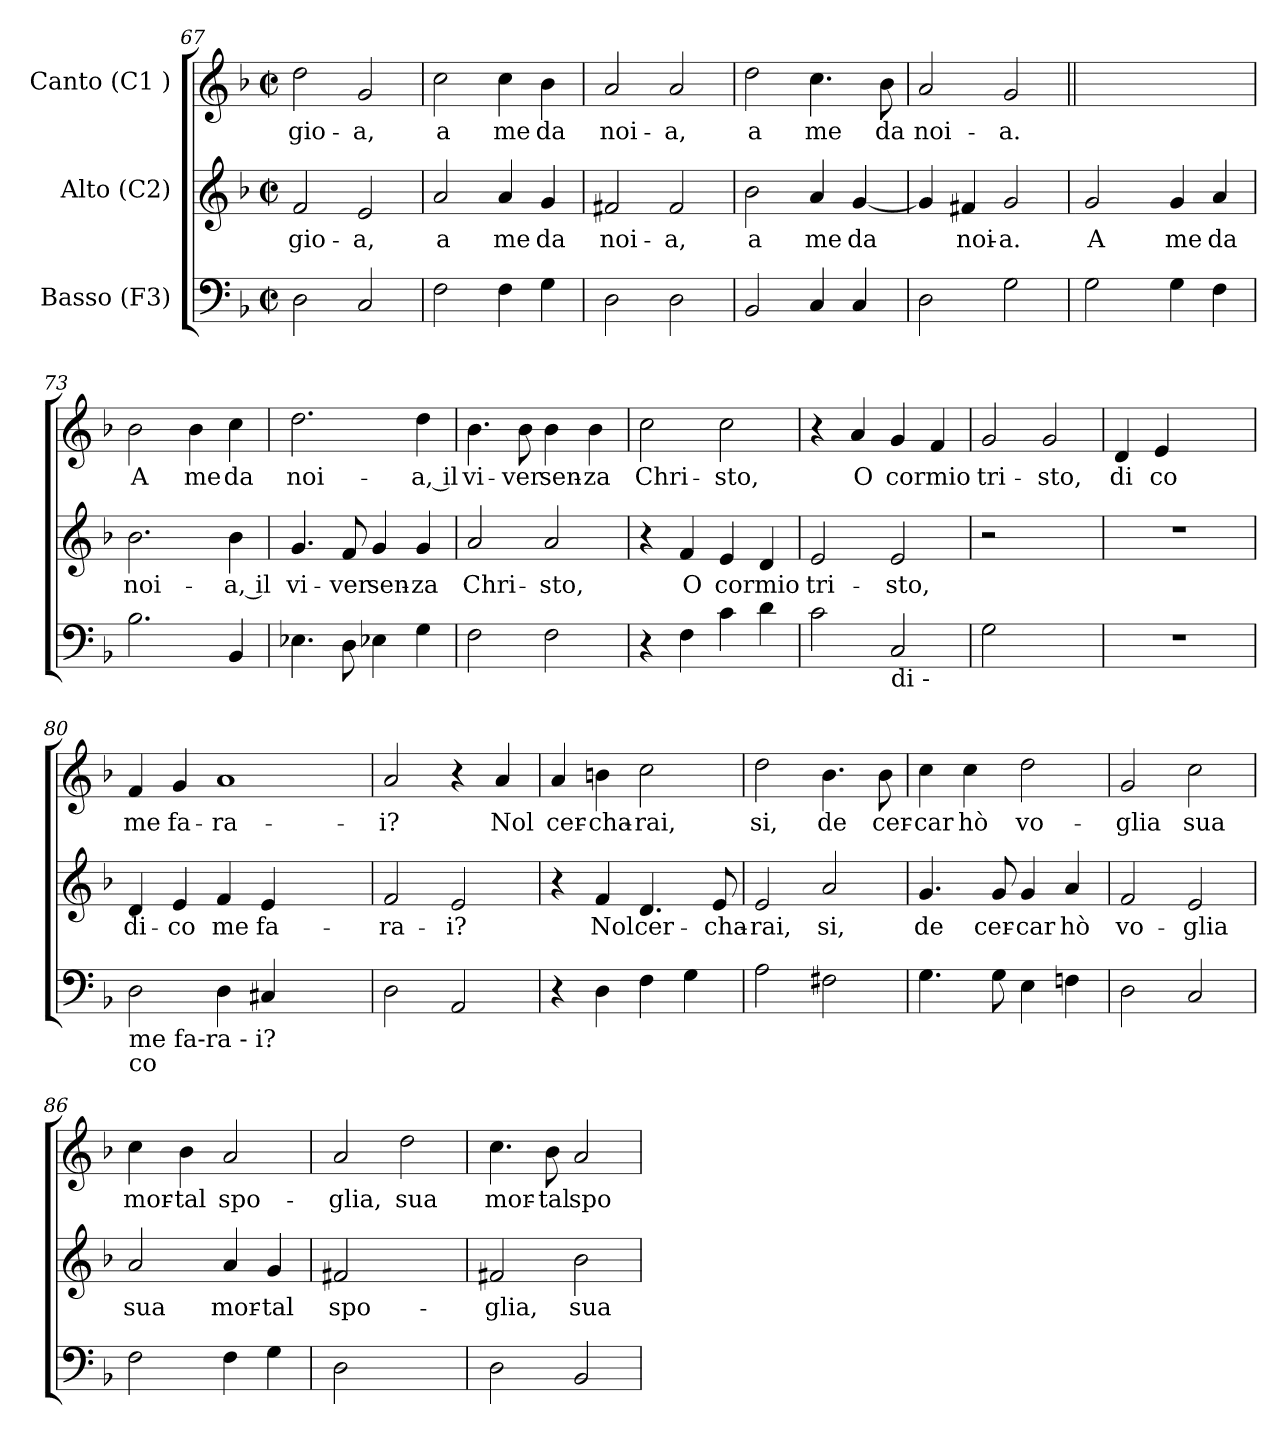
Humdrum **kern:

**kern	**kern	**text	**kern	**text
*part3	*part2	*part2	*part1	*part1
*staff3	*staff2	*staff2	*staff1	*staff1
*I"Basso (F3)	*I"Alto (C2)	*	*I"Canto (C1 )	*
*clefF4	*clefG2	*	*clefG2	*
*k[b-]	*k[b-]	*	*k[b-]	*
*F:	*F:	*	*F:	*
*M2/2	*M2/2	*	*M2/2	*
*met(c|)	*met(c|)	*	*met(c|)	*
=67	=67	=67	=67	=67
!	!	!LO:LY:b	!	!LO:LY:b
2D\	2f/	gio-	2dd\	gio-
!	!	!LO:LY:b	!	!LO:LY:b
2C/	2e/	-a,	2g/	-a,
=68	=68	=68	=68	=68
!	!	!LO:LY:b	!	!LO:LY:b
2F\	2a/	a	2cc\	a
!	!	!LO:LY:b	!	!LO:LY:b
4F\	4a/	me	4cc\	me
!	!	!LO:LY:b	!	!LO:LY:b
4G\	4g/	da	4b-\	da
=69	=69	=69	=69	=69
!	!	!LO:LY:b	!	!LO:LY:b
2D\	2f#X/	noi-	2a/	noi-
!	!	!LO:LY:b	!	!LO:LY:b
2D\	2f#/	-a,	2a/	-a,
=70	=70	=70	=70	=70
!	!	!LO:LY:b	!	!LO:LY:b
2BB-/	2b-\	a	2dd\	a
!	!	!LO:LY:b	!	!LO:LY:b
4C/	4a/	me	4.cc\	me
!	!	!LO:LY:b	!	!
4C/	[4g/	da	.	.
!	!	!	!	!LO:LY:b
.	.	.	8b-\	da
!!LO:LB:g=z
=71	=71	=71	=71	=71
!	!	!	!	!LO:LY:b
2D\	4g/]	.	2a/	noi-
!	!	!LO:LY:b	!	!
.	4f#X/	noi-	.	.
!	!	!LO:LY:b	!	!LO:LY:b
2G\	2g/	-a.	2g/	-a.
=72	=72	=72||	=72||	=72||
!	!	!LO:LY:b	!	!
2G\	2g/	A	4ryy	.
.	.	.	4ryy	.
!	!	!LO:LY:b	!	!
4G\	4g/	me	4ryy	.
!	!	!LO:LY:b	!	!
4F\	4a/	da	4ryy	.
=73	=73	=73	=73	=73
!	!	!LO:LY:b	!	!LO:LY:b
2.B-\	2.b-\	noi-	2b-\	A
!	!	!	!	!LO:LY:b
.	.	.	4b-\	me
!	!	!LO:LY:b	!	!LO:LY:b
4BB-/	4b-\	-a, il	4cc\	da
=74	=74	=74	=74	=74
!	!	!LO:LY:b	!	!LO:LY:b
4.E-X\	4.g/	vi-	2.dd\	noi-
!	!	!LO:LY:b	!	!
8D\	8f/	-ver	.	.
!	!	!LO:LY:b	!	!
4E-X\	4g/	sen-	.	.
!	!	!LO:LY:b	!	!LO:LY:b
4G\	4g/	-za	4dd\	-a, il
=75	=75	=75	=75	=75
!	!	!LO:LY:b	!	!LO:LY:b
2F\	2a/	Chri-	4.b-\	vi-
!	!	!	!	!LO:LY:b
.	.	.	8b-\	-ver
!	!	!LO:LY:b	!	!LO:LY:b
2F\	2a/	-sto,	4b-\	sen-
!	!	!	!	!LO:LY:b
.	.	.	4b-\	-za
=76	=76	=76	=76	=76
!	!	!	!	!LO:LY:b
4r	4r	.	2cc\	Chri-
!	!	!LO:LY:b	!	!
4F\	4f/	O	.	.
!	!	!LO:LY:b	!	!LO:LY:b
4c\	4e/	cor	2cc\	-sto,
!	!	!LO:LY:b	!	!
4d\	4d/	mio	.	.
=77	=77	=77	=77	=77
!	!	!LO:LY:b	!	!
2c\	2e/	tri-	4r	.
!	!	!	!	!LO:LY:b
.	.	.	4a/	O
!LO:TX:b:t=di -	!	!	!	!
!	!	!LO:LY:b	!	!LO:LY:b
2C/	2e/	-sto,	4g/	cor
!	!	!	!	!LO:LY:b
.	.	.	4f/	mio
=78	=78	=78	=78	=78
!	!	!	!	!LO:LY:b
2G\	2r	.	2g/	tri-
!	!	!	!	!LO:LY:b
2ryy	2ryy	.	2g/	-sto,
=79	=79	=79	=79	=79
!	!	!	!	!LO:LY:b
1r	1r	.	4d/	di
!	!	!	!	!LO:LY:b
.	.	.	4e/	co
.	.	.	2ryy	.
!!LO:LB:g=z
=80	=80	=80	=80	=80
!LO:TX:b:t=me fa-ra - i?	!	!	!	!
!LO:TX:b:t=co	!	!	!	!
!	!	!LO:LY:b	!	!LO:LY:b
2D\	4d/	di-	4f/	me
!	!	!LO:LY:b	!	!LO:LY:b
.	4e/	-co	4g/	fa-
!	!	!LO:LY:b	!	!LO:LY:b
4D\	4f/	me	1a	-ra-
!	!	!LO:LY:b	!	!
4C#X/	4e/	fa-	.	.
2ryy	2ryy	.	.	.
=81	=81	=81	=81	=81
!	!	!LO:LY:b	!	!LO:LY:b
2D\	2f/	-ra-	2a/	-i?
!	!	!LO:LY:b	!	!
2AA/	2e/	-i?	4r	.
!	!	!	!	!LO:LY:b
.	.	.	4a/	Nol
=82	=82	=82	=82	=82
!	!	!	!	!LO:LY:b
4r	4r	.	4a/	cer-
!	!	!LO:LY:b	!	!LO:LY:b
4D\	4f/	Nol	4bn\	-cha-
!	!	!LO:LY:b	!	!LO:LY:b
4F\	4.d/	cer-	2cc\	-rai,
4G\	.	.	.	.
!	!	!LO:LY:b	!	!
.	8e/	-cha-	.	.
=83	=83	=83	=83	=83
!	!	!LO:LY:b	!	!LO:LY:b
2A\	2e/	-rai,	2dd\	si,
!	!	!LO:LY:b	!	!LO:LY:b
2F#X\	2a/	si,	4.b-\	de
!	!	!	!	!LO:LY:b
.	.	.	8b-\	cer-
=84	=84	=84	=84	=84
!	!	!LO:LY:b	!	!LO:LY:b
4.G\	4.g/	de	4cc\	-car
!	!	!	!	!LO:LY:b
.	.	.	4cc\	hò
!	!	!LO:LY:b	!	!
8G\	8g/	cer-	.	.
!	!	!LO:LY:b	!	!LO:LY:b
4E\	4g/	-car	2dd\	vo-
!	!	!LO:LY:b	!	!
4Fn\	4a/	hò	.	.
=85	=85	=85	=85	=85
!	!	!LO:LY:b	!	!LO:LY:b
2D\	2f/	vo-	2g/	-glia
!	!	!LO:LY:b	!	!LO:LY:b
2C/	2e/	-glia	2cc\	sua
=86	=86	=86	=86	=86
!	!	!LO:LY:b	!	!LO:LY:b
2F\	2a/	sua	4cc\	mor-
!	!	!	!	!LO:LY:b
.	.	.	4b-\	-tal
!	!	!LO:LY:b	!	!LO:LY:b
4F\	4a/	mor-	2a/	spo-
!	!	!LO:LY:b	!	!
4G\	4g/	-tal	.	.
!!LO:LB:g=z
=87	=87	=87	=87	=87
!	!	!LO:LY:b	!	!LO:LY:b
2D\	2f#X/	spo-	2a/	-glia,
!	!	!	!	!LO:LY:b
2ryy	2ryy	.	2dd\	sua
!!LO:LB:g=z
=88	=88	=88	=88	=88
!	!	!LO:LY:b	!	!LO:LY:b
2D\	2f#X/	-glia,	4.cc\	mor-
!	!	!	!	!LO:LY:b
.	.	.	8b-\	-tal
!	!	!LO:LY:b	!	!LO:LY:b
2BB-/	2b-\	sua	2a/	spo-
=	=	=	=	=
*-	*-	*-	*-	*-
